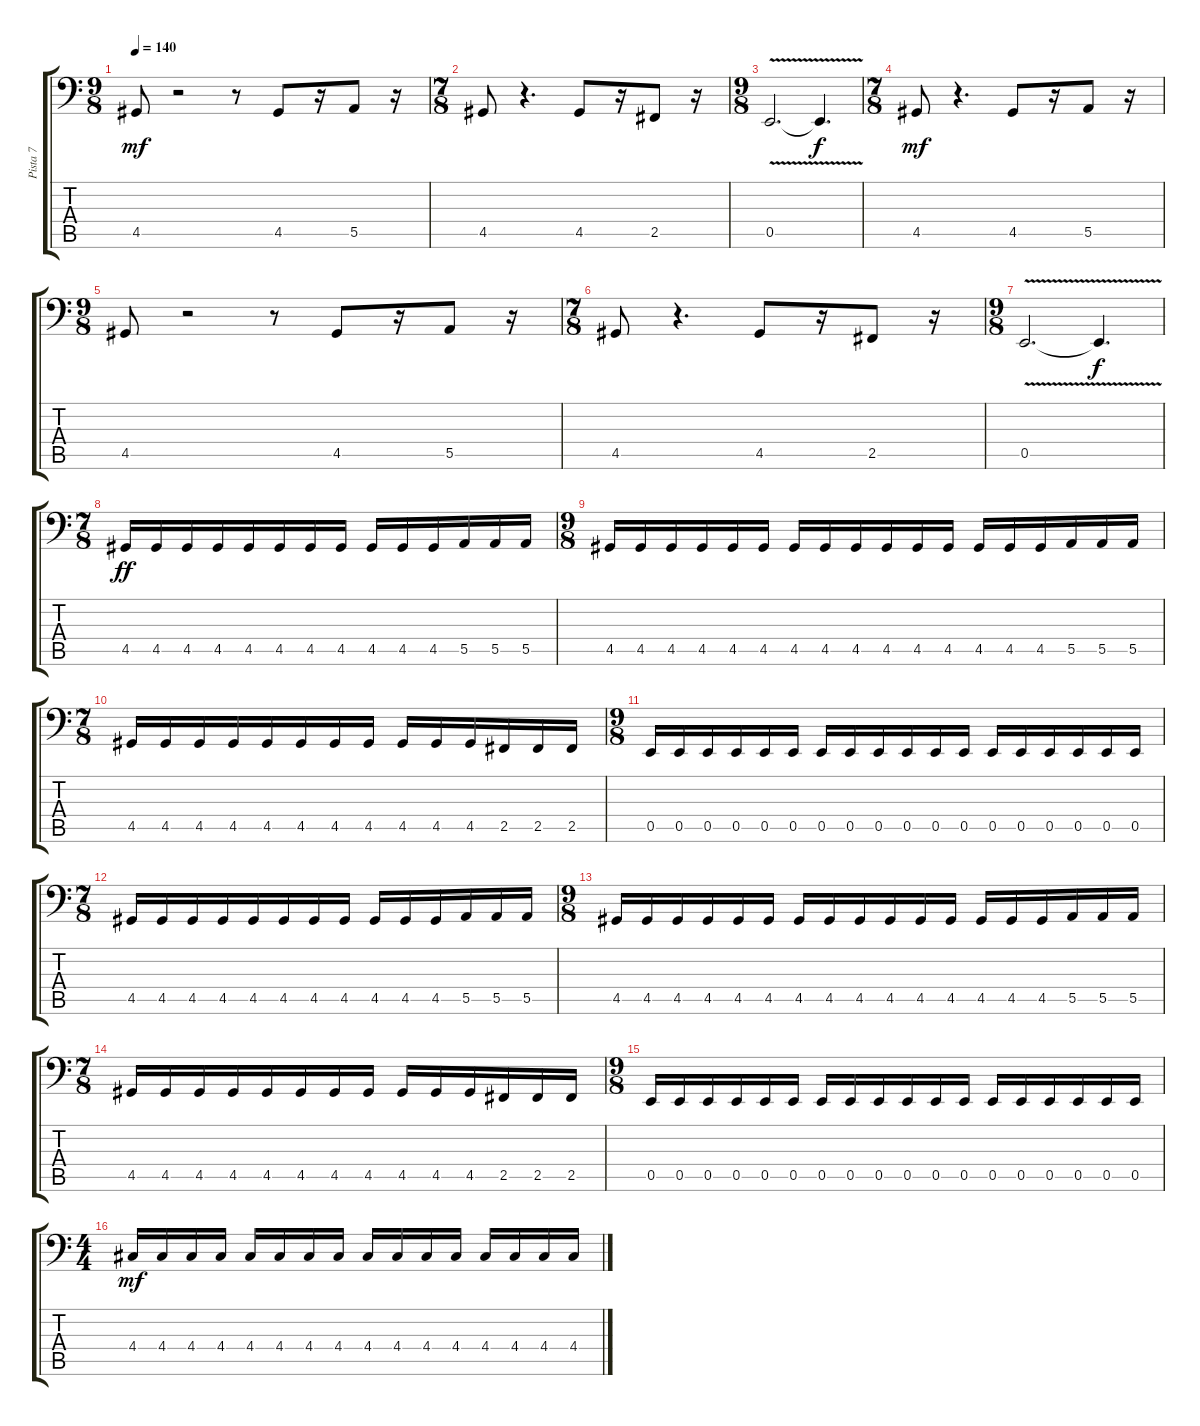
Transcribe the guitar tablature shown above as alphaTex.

\track ("Pista 7" "Pista 7") {instrument electricbassfinger}
\staff {score tabs}
\tuning (C3 G2 D2 A1 E1 B0) {hide}
\ts (9 8)
\tempo 140
\clef f4
\ks c
4.5.8{dy mf} r.2 r.8 4.5.8 r.16 5.5.8 r.16 |
\ts (7 8)
4.5.8 r.4{d} 4.5.8 r.16 2.5.8 r.16 |
\ts (9 8)
0.5{v}.2{d} 0.5{t}.4{d dy f} |
\ts (7 8)
4.5.8{dy mf} r.4{d} 4.5.8 r.16 5.5.8 r.16 |
\ts (9 8)
4.5.8 r.2 r.8 4.5.8 r.16 5.5.8 r.16 |
\ts (7 8)
4.5.8 r.4{d} 4.5.8 r.16 2.5.8 r.16 |
\ts (9 8)
0.5{v}.2{d} 0.5{t}.4{d dy f} |
\ts (7 8)
4.5.16{dy ff} 4.5.16 4.5.16 4.5.16 4.5.16 4.5.16 4.5.16 4.5.16 4.5.16 4.5.16 4.5.16 5.5.16 5.5.16 5.5.16 |
\ts (9 8)
4.5.16 4.5.16 4.5.16 4.5.16 4.5.16 4.5.16 4.5.16 4.5.16 4.5.16 4.5.16 4.5.16 4.5.16 4.5.16 4.5.16 4.5.16 5.5.16 5.5.16 5.5.16 |
\ts (7 8)
4.5.16 4.5.16 4.5.16 4.5.16 4.5.16 4.5.16 4.5.16 4.5.16 4.5.16 4.5.16 4.5.16 2.5.16 2.5.16 2.5.16 |
\ts (9 8)
0.5.16 0.5.16 0.5.16 0.5.16 0.5.16 0.5.16 0.5.16 0.5.16 0.5.16 0.5.16 0.5.16 0.5.16 0.5.16 0.5.16 0.5.16 0.5.16 0.5.16 0.5.16 |
\ts (7 8)
4.5.16 4.5.16 4.5.16 4.5.16 4.5.16 4.5.16 4.5.16 4.5.16 4.5.16 4.5.16 4.5.16 5.5.16 5.5.16 5.5.16 |
\ts (9 8)
4.5.16 4.5.16 4.5.16 4.5.16 4.5.16 4.5.16 4.5.16 4.5.16 4.5.16 4.5.16 4.5.16 4.5.16 4.5.16 4.5.16 4.5.16 5.5.16 5.5.16 5.5.16 |
\ts (7 8)
4.5.16 4.5.16 4.5.16 4.5.16 4.5.16 4.5.16 4.5.16 4.5.16 4.5.16 4.5.16 4.5.16 2.5.16 2.5.16 2.5.16 |
\ts (9 8)
0.5.16 0.5.16 0.5.16 0.5.16 0.5.16 0.5.16 0.5.16 0.5.16 0.5.16 0.5.16 0.5.16 0.5.16 0.5.16 0.5.16 0.5.16 0.5.16 0.5.16 0.5.16 |
\ts (4 4)
4.4.16{dy mf} 4.4.16 4.4.16 4.4.16 4.4.16 4.4.16 4.4.16 4.4.16 4.4.16 4.4.16 4.4.16 4.4.16 4.4.16 4.4.16 4.4.16 4.4.16
